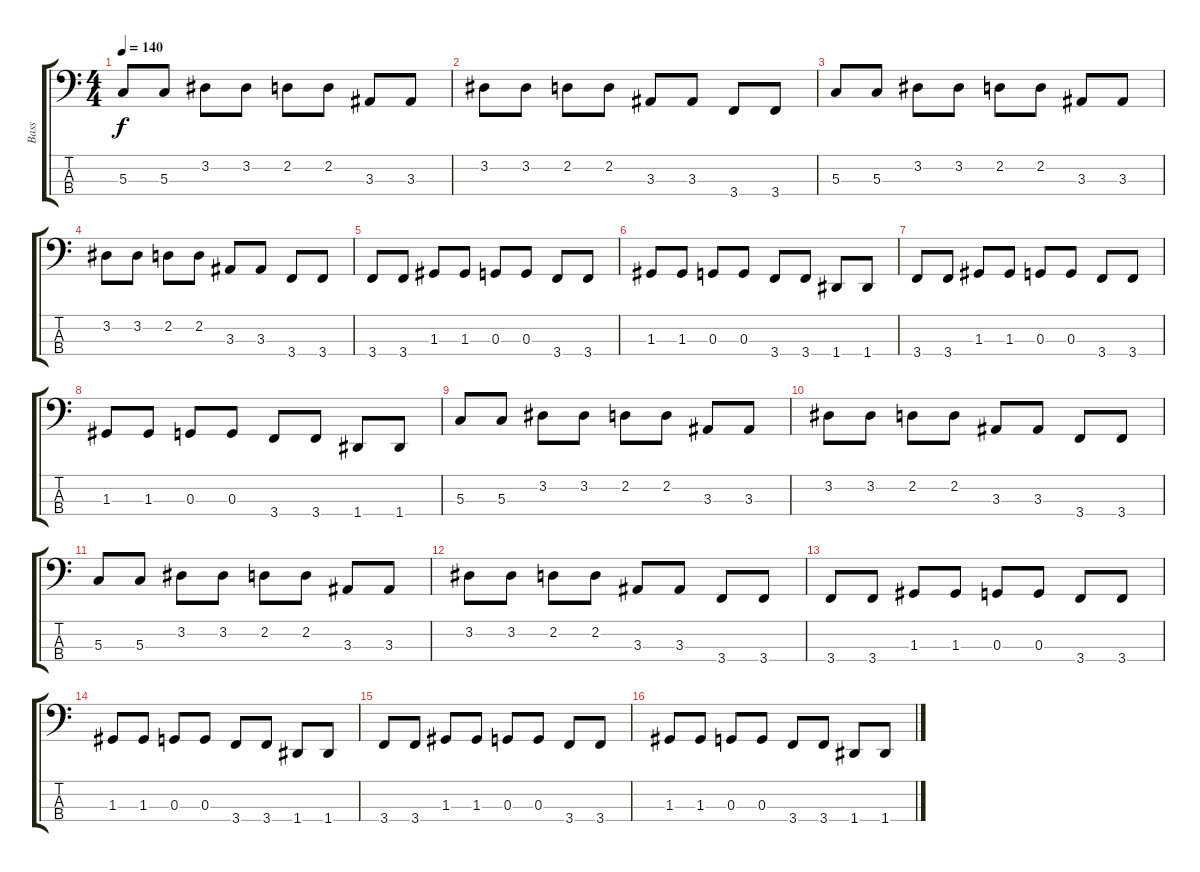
\track ("Bass" "Bass") {instrument electricbassfinger}
\staff {score tabs}
\tuning (F2 C2 G1 D1) {hide}
\ts (4 4)
\tempo 140
\clef f4
\ks c
5.3.8{dy f} 5.3.8 3.2.8 3.2.8 2.2.8 2.2.8 3.3.8 3.3.8 |
3.2.8 3.2.8 2.2.8 2.2.8 3.3.8 3.3.8 3.4.8 3.4.8 |
5.3.8 5.3.8 3.2.8 3.2.8 2.2.8 2.2.8 3.3.8 3.3.8 |
3.2.8 3.2.8 2.2.8 2.2.8 3.3.8 3.3.8 3.4.8 3.4.8 |
3.4.8 3.4.8 1.3.8 1.3.8 0.3.8 0.3.8 3.4.8 3.4.8 |
1.3.8 1.3.8 0.3.8 0.3.8 3.4.8 3.4.8 1.4.8 1.4.8 |
3.4.8 3.4.8 1.3.8 1.3.8 0.3.8 0.3.8 3.4.8 3.4.8 |
1.3.8 1.3.8 0.3.8 0.3.8 3.4.8 3.4.8 1.4.8 1.4.8 |
5.3.8 5.3.8 3.2.8 3.2.8 2.2.8 2.2.8 3.3.8 3.3.8 |
3.2.8 3.2.8 2.2.8 2.2.8 3.3.8 3.3.8 3.4.8 3.4.8 |
5.3.8 5.3.8 3.2.8 3.2.8 2.2.8 2.2.8 3.3.8 3.3.8 |
3.2.8 3.2.8 2.2.8 2.2.8 3.3.8 3.3.8 3.4.8 3.4.8 |
3.4.8 3.4.8 1.3.8 1.3.8 0.3.8 0.3.8 3.4.8 3.4.8 |
1.3.8 1.3.8 0.3.8 0.3.8 3.4.8 3.4.8 1.4.8 1.4.8 |
3.4.8 3.4.8 1.3.8 1.3.8 0.3.8 0.3.8 3.4.8 3.4.8 |
1.3.8 1.3.8 0.3.8 0.3.8 3.4.8 3.4.8 1.4.8 1.4.8
